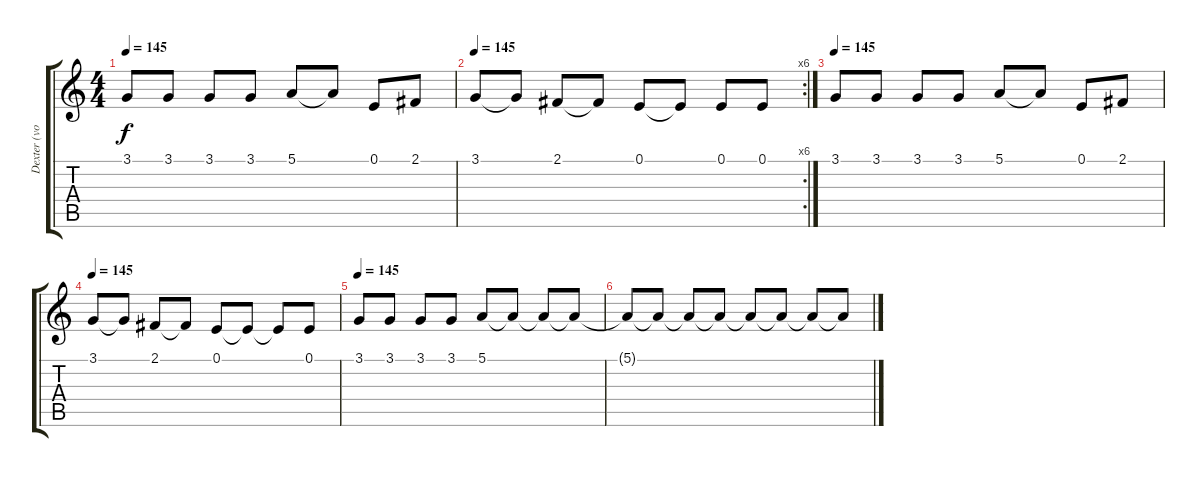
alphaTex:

\track ("Dexter (vocals)" "Dexter (vo") {instrument oboe}
\staff {score tabs}
\tuning (E4 B3 G3 D3 A2 E2) {hide}
\ts (4 4)
\tempo 145
\clef g2
\ks c
3.1.8{dy f} 3.1.8 3.1.8 3.1.8 5.1.8 5.1{t}.8 0.1.8 2.1.8 |
\rc 6
\tempo 145
3.1.8 3.1{t}.8 2.1.8 2.1{t}.8 0.1.8 0.1{t}.8 0.1.8 0.1.8 |
\tempo 145
3.1.8 3.1.8 3.1.8 3.1.8 5.1.8 5.1{t}.8 0.1.8 2.1.8 |
\tempo 145
3.1.8 3.1{t}.8 2.1.8 2.1{t}.8 0.1.8 0.1{t}.8 0.1{t}.8 0.1.8 |
\tempo 145
3.1.8 3.1.8 3.1.8 3.1.8 5.1.8 5.1{t}.8 5.1{t}.8 5.1{t}.8 |
5.1{t}.8 5.1{t}.8 5.1{t}.8 5.1{t}.8 5.1{t}.8 5.1{t}.8 5.1{t}.8 5.1{t}.8
